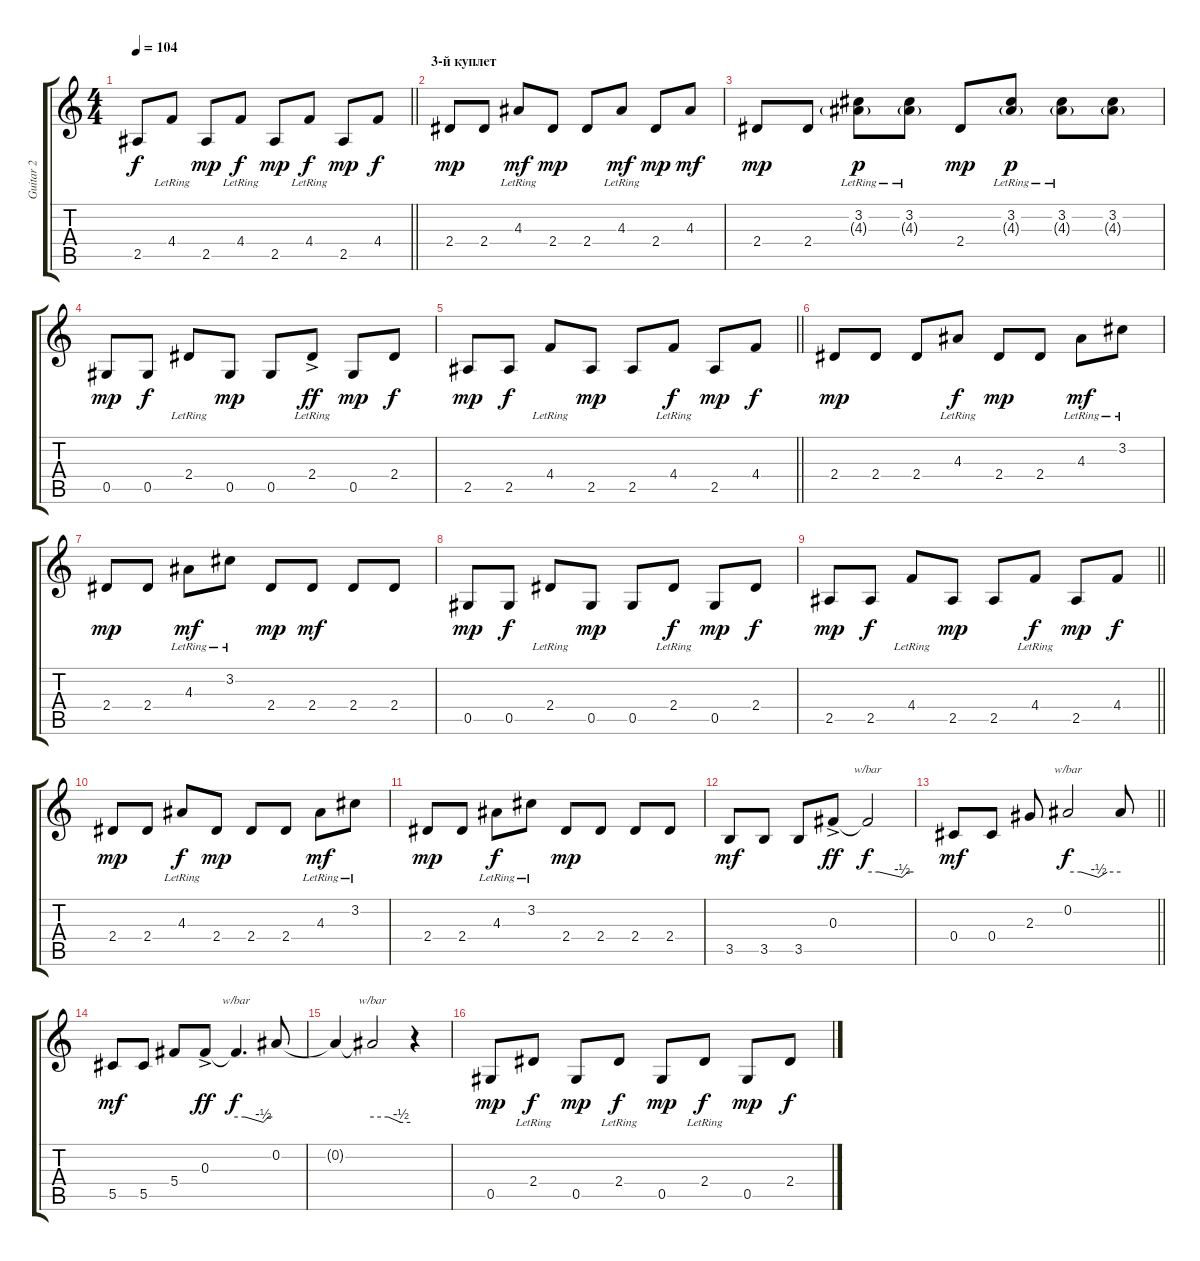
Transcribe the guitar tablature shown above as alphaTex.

\track ("Guitar 2" "Guitar 2") {instrument electricguitarjazz}
\staff {score tabs}
\tuning (Eb4 Bb3 Gb3 Db3 Ab2 Eb2) {hide}
\ts (4 4)
\tempo 104
\clef g2
\barLineRight lightlight
\ks c
2.5.8{dy f} 4.4{lr}.8 2.5.8{dy mp} 4.4{lr}.8{dy f} 2.5.8{dy mp} 4.4{lr}.8{dy f} 2.5.8{dy mp} 4.4.8{dy f} |
\section ("" "3-й куплет")
2.4.8{dy mp} 2.4.8 4.3{lr}.8{dy mf} 2.4.8{dy mp} 2.4.8 4.3{lr}.8{dy mf} 2.4.8{dy mp} 4.3.8{dy mf} |
2.4.8{dy mp} 2.4.8 (3.2{lr} 4.3{g lr}).8{dy p} (3.2{lr} 4.3{g lr}).8 2.4.8{dy mp} (3.2{lr} 4.3{g lr}).8{dy p} (3.2{lr} 4.3{g lr}).8 (3.2 4.3{g}).8 |
0.5.8{dy mp} 0.5.8{dy f} 2.4{lr}.8 0.5.8{dy mp} 0.5.8 2.4{ac lr}.8{dy ff} 0.5.8{dy mp} 2.4.8{dy f} |
\barLineRight lightlight
2.5.8{dy mp} 2.5.8{dy f} 4.4{lr}.8 2.5.8{dy mp} 2.5.8 4.4{lr}.8{dy f} 2.5.8{dy mp} 4.4.8{dy f} |
\section ("" "")
2.4.8{dy mp} 2.4.8 2.4.8 4.3{lr}.8{dy f} 2.4.8{dy mp} 2.4.8 4.3{lr}.8{dy mf} 3.2{lr}.8 |
2.4.8{dy mp} 2.4.8 4.3{lr}.8{dy mf} 3.2{lr}.8 2.4.8{dy mp} 2.4.8{dy mf} 2.4.8 2.4.8 |
0.5.8{dy mp} 0.5.8{dy f} 2.4{lr}.8 0.5.8{dy mp} 0.5.8 2.4{lr}.8{dy f} 0.5.8{dy mp} 2.4.8{dy f} |
\barLineRight lightlight
2.5.8{dy mp} 2.5.8{dy f} 4.4{lr}.8 2.5.8{dy mp} 2.5.8 4.4{lr}.8{dy f} 2.5.8{dy mp} 4.4.8{dy f} |
\section ("" "")
2.4.8{dy mp} 2.4.8 4.3{lr}.8{dy f} 2.4.8{dy mp} 2.4.8 2.4.8 4.3{lr}.8{dy mf} 3.2{lr}.8 |
2.4.8{dy mp} 2.4.8 4.3{lr}.8{dy f} 3.2{lr}.8 2.4.8{dy mp} 2.4.8 2.4.8 2.4.8 |
3.5.8{dy mf} 3.5.8 3.5.8 0.3{ac}.8{dy ff} 0.3{t}.2{tbe (custom default 0 0 15 0 45 -2 53 0 60 0) dy f} |
\barLineRight lightlight
0.4.8{dy mf} 0.4.8 2.3.8 0.2.2{tbe (custom default 0 0 15 0 35 -2 45 0 60 0) dy f} 0.2{t}.8 |
\section ("" "")
5.5.8{dy mf} 5.5.8 5.4.8 0.3{ac}.8{dy ff} 0.3{t}.4{d tbe (custom default 0 0 15 0 45 -2 53 0 60 0) dy f} 0.2.8 |
0.2{t}.4 0.2{t}.2{tbe (custom default 0 0 25 0 45 -2 60 -2)} r.4 |
0.5.8{dy mp} 2.4{lr}.8{dy f} 0.5.8{dy mp} 2.4{lr}.8{dy f} 0.5.8{dy mp} 2.4{lr}.8{dy f} 0.5.8{dy mp} 2.4.8{dy f}
